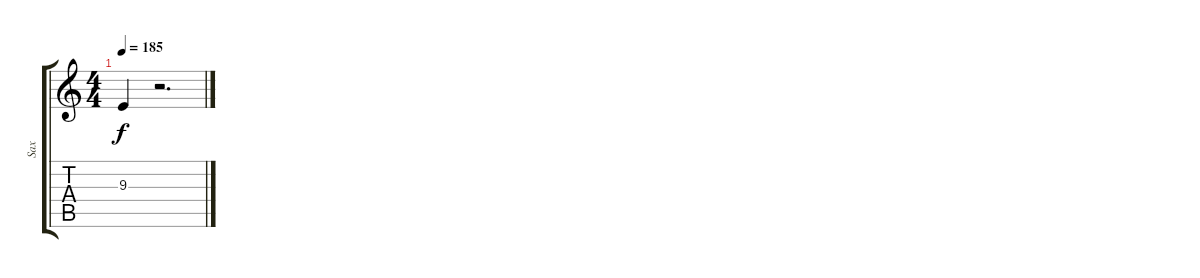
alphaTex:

\track ("Sax" "Sax") {instrument tenorsax}
\staff {score tabs}
\tuning (E4 B3 G3 D3 A2 E2) {hide}
\ts (4 4)
\tempo 185
\clef g2
\ks c
9.3{t}.4{dy f} r.2{d}
